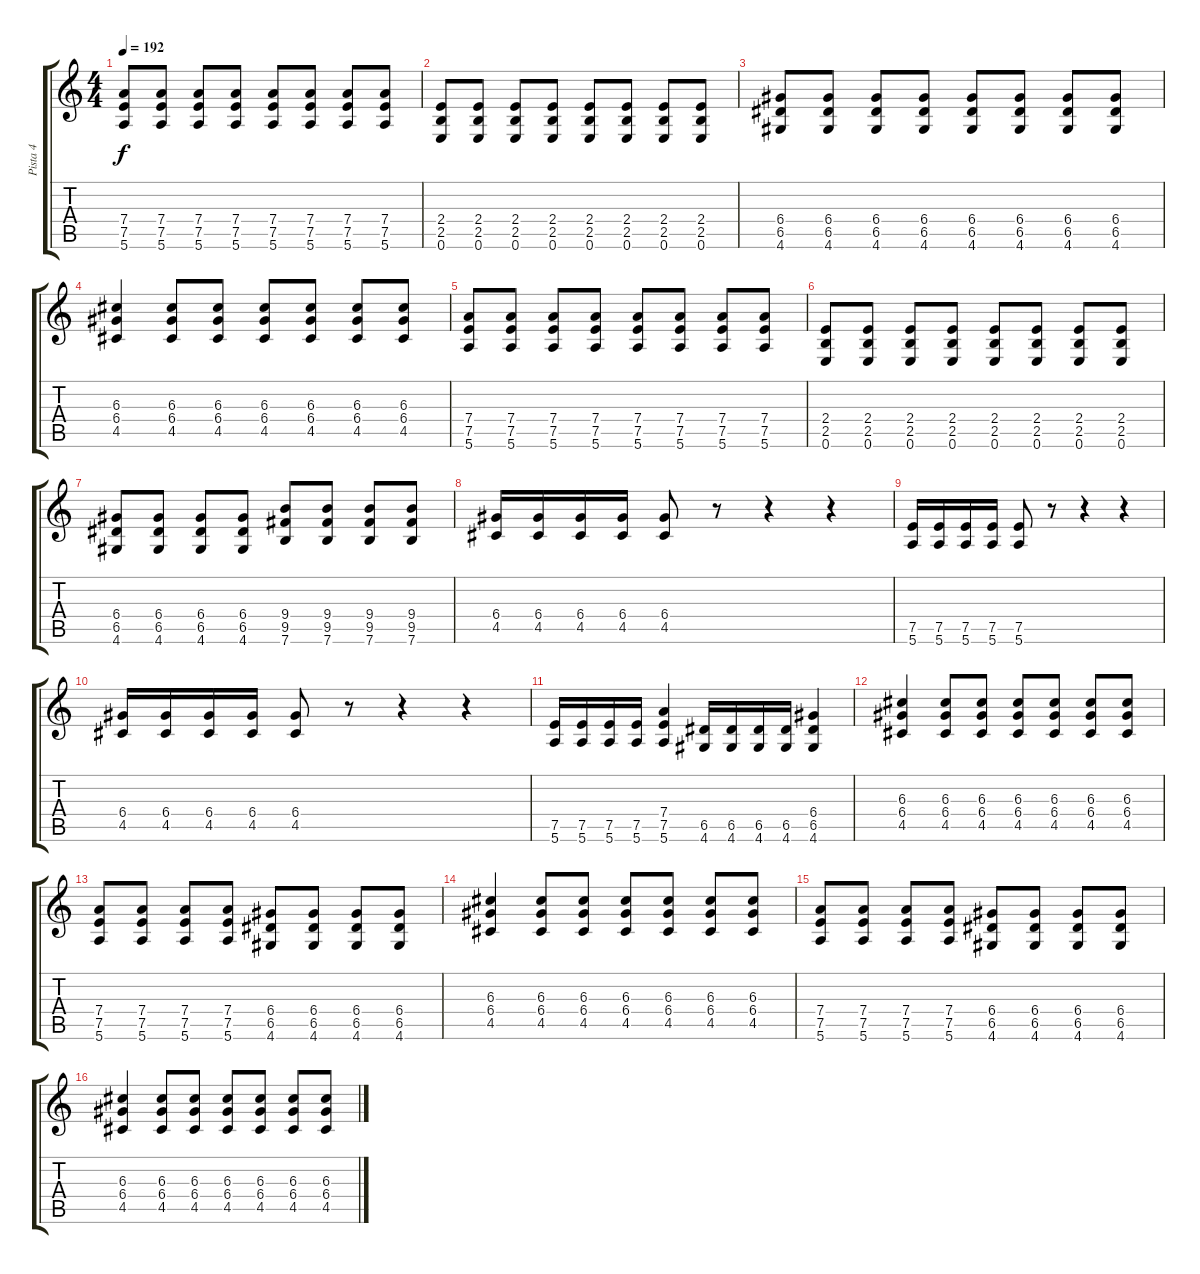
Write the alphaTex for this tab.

\track ("Pista 4" "Pista 4") {instrument overdrivenguitar}
\staff {score tabs}
\tuning (E4 B3 G3 D3 A2 E2) {hide}
\ts (4 4)
\tempo 192
\clef g2
\ks c
(7.4 7.5 5.6).8{dy f} (7.4 7.5 5.6).8 (7.4 7.5 5.6).8 (7.4 7.5 5.6).8 (7.4 7.5 5.6).8 (7.4 7.5 5.6).8 (7.4 7.5 5.6).8 (7.4 7.5 5.6).8 |
(2.4 2.5 0.6).8 (2.4 2.5 0.6).8 (2.4 2.5 0.6).8 (2.4 2.5 0.6).8 (2.4 2.5 0.6).8 (2.4 2.5 0.6).8 (2.4 2.5 0.6).8 (2.4 2.5 0.6).8 |
(6.4 6.5 4.6).8 (6.4 6.5 4.6).8 (6.4 6.5 4.6).8 (6.4 6.5 4.6).8 (6.4 6.5 4.6).8 (6.4 6.5 4.6).8 (6.4 6.5 4.6).8 (6.4 6.5 4.6).8 |
(6.3 6.4 4.5).4 (6.3 6.4 4.5).8 (6.3 6.4 4.5).8 (6.3 6.4 4.5).8 (6.3 6.4 4.5).8 (6.3 6.4 4.5).8 (6.3 6.4 4.5).8 |
(7.4 7.5 5.6).8 (7.4 7.5 5.6).8 (7.4 7.5 5.6).8 (7.4 7.5 5.6).8 (7.4 7.5 5.6).8 (7.4 7.5 5.6).8 (7.4 7.5 5.6).8 (7.4 7.5 5.6).8 |
(2.4 2.5 0.6).8 (2.4 2.5 0.6).8 (2.4 2.5 0.6).8 (2.4 2.5 0.6).8 (2.4 2.5 0.6).8 (2.4 2.5 0.6).8 (2.4 2.5 0.6).8 (2.4 2.5 0.6).8 |
(6.4 6.5 4.6).8 (6.4 6.5 4.6).8 (6.4 6.5 4.6).8 (6.4 6.5 4.6).8 (9.4 9.5 7.6).8 (9.4 9.5 7.6).8 (9.4 9.5 7.6).8 (9.4 9.5 7.6).8 |
(6.4 4.5).16 (6.4 4.5).16 (6.4 4.5).16 (6.4 4.5).16 (6.4 4.5).8 r.8 r.4 r.4 |
(7.5 5.6).16 (7.5 5.6).16 (7.5 5.6).16 (7.5 5.6).16 (7.5 5.6).8 r.8 r.4 r.4 |
(6.4 4.5).16 (6.4 4.5).16 (6.4 4.5).16 (6.4 4.5).16 (6.4 4.5).8 r.8 r.4 r.4 |
(7.5 5.6).16 (7.5 5.6).16 (7.5 5.6).16 (7.5 5.6).16 (7.4 7.5 5.6).4 (6.5 4.6).16 (6.5 4.6).16 (6.5 4.6).16 (6.5 4.6).16 (6.4 6.5 4.6).4 |
(6.3 6.4 4.5).4 (6.3 6.4 4.5).8 (6.3 6.4 4.5).8 (6.3 6.4 4.5).8 (6.3 6.4 4.5).8 (6.3 6.4 4.5).8 (6.3 6.4 4.5).8 |
(7.4 7.5 5.6).8 (7.4 7.5 5.6).8 (7.4 7.5 5.6).8 (7.4 7.5 5.6).8 (6.4 6.5 4.6).8 (6.4 6.5 4.6).8 (6.4 6.5 4.6).8 (6.4 6.5 4.6).8 |
(6.3 6.4 4.5).4 (6.3 6.4 4.5).8 (6.3 6.4 4.5).8 (6.3 6.4 4.5).8 (6.3 6.4 4.5).8 (6.3 6.4 4.5).8 (6.3 6.4 4.5).8 |
(7.4 7.5 5.6).8 (7.4 7.5 5.6).8 (7.4 7.5 5.6).8 (7.4 7.5 5.6).8 (6.4 6.5 4.6).8 (6.4 6.5 4.6).8 (6.4 6.5 4.6).8 (6.4 6.5 4.6).8 |
(6.3 6.4 4.5).4 (6.3 6.4 4.5).8 (6.3 6.4 4.5).8 (6.3 6.4 4.5).8 (6.3 6.4 4.5).8 (6.3 6.4 4.5).8 (6.3 6.4 4.5).8
